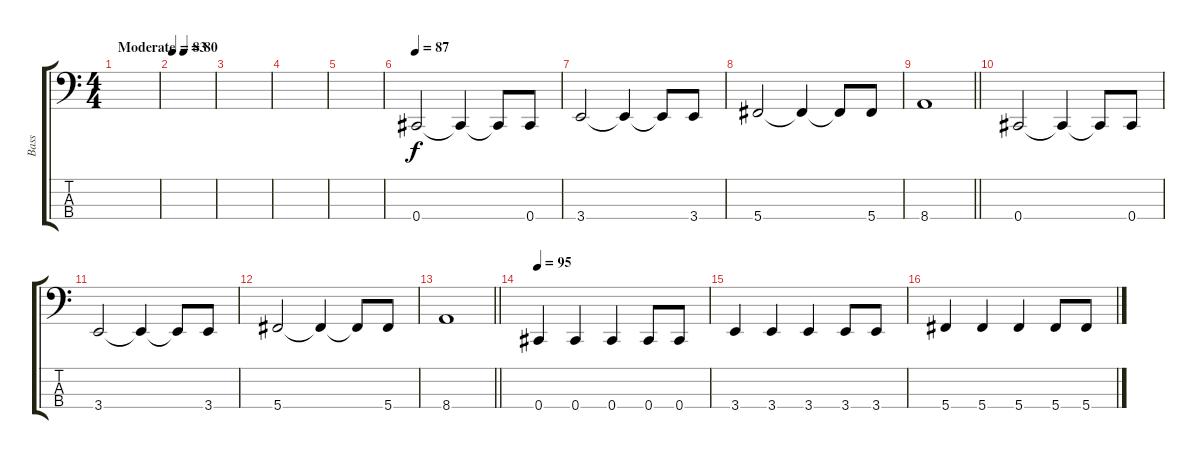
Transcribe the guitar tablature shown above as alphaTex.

\track ("Bass" "Bass") {instrument electricbassfinger}
\staff {score tabs}
\tuning (Gb2 Db2 Ab1 Db1) {hide}
\ts (4 4)
\section ("" "")
\tempo (80 "Moderate")
\clef f4
\ks c
|
\tempo 83
|
|
|
|
\tempo 87
0.4.2 0.4{t}.4 0.4{t}.8 0.4.8 |
3.4.2 3.4{t}.4 3.4{t}.8 3.4.8 |
5.4.2 5.4{t}.4 5.4{t}.8 5.4.8 |
\barLineRight lightlight
8.4.1 |
\section ("" "")
0.4.2 0.4{t}.4 0.4{t}.8 0.4.8 |
3.4.2 3.4{t}.4 3.4{t}.8 3.4.8 |
5.4.2 5.4{t}.4 5.4{t}.8 5.4.8 |
\barLineRight lightlight
8.4.1 |
\section ("" "")
\tempo 95
0.4.4 0.4.4 0.4.4 0.4.8 0.4.8 |
3.4.4 3.4.4 3.4.4 3.4.8 3.4.8 |
5.4.4 5.4.4 5.4.4 5.4.8 5.4.8
